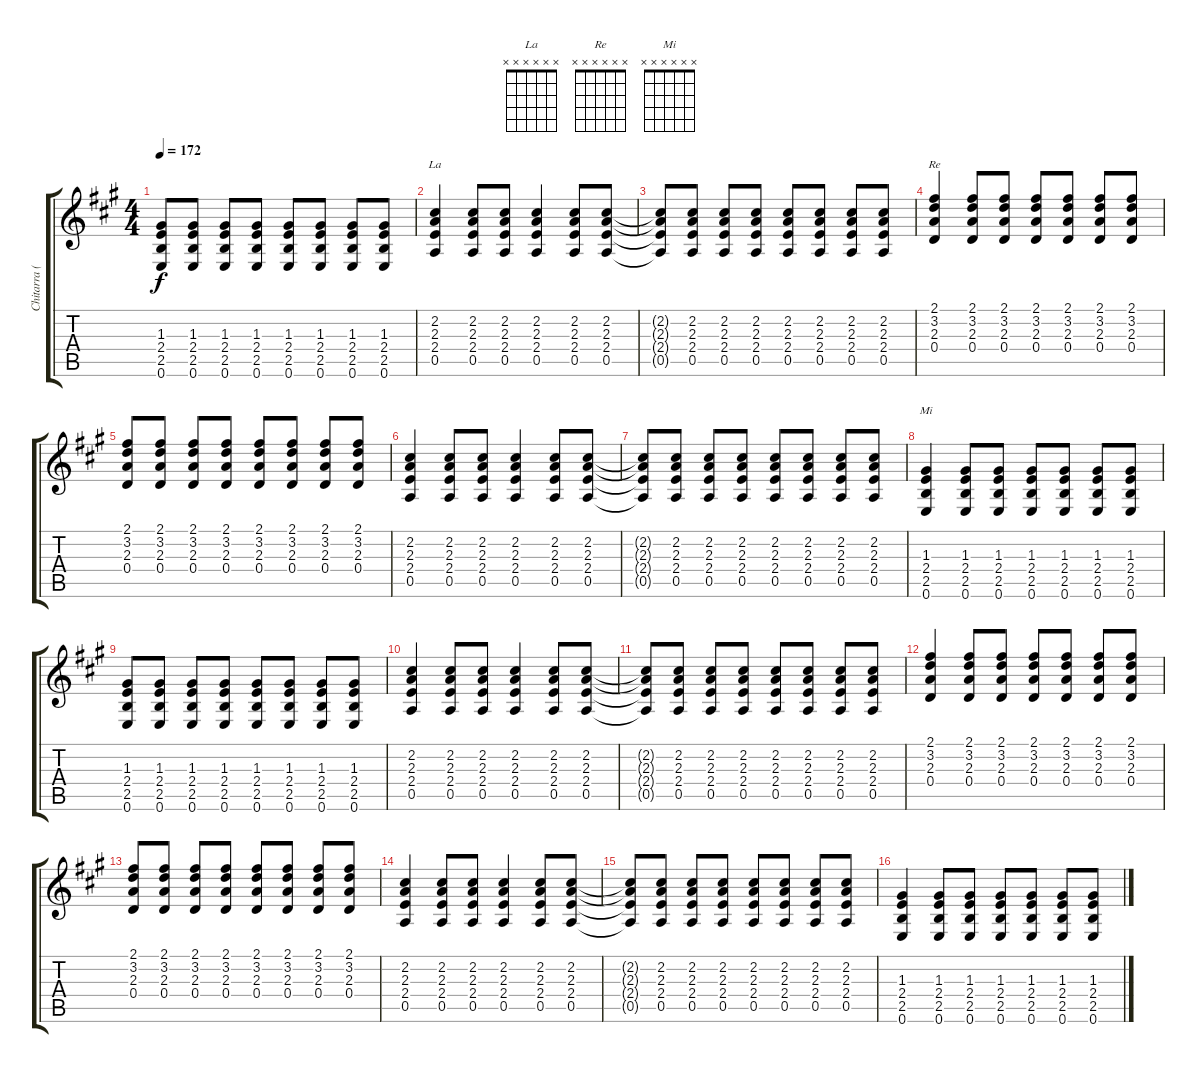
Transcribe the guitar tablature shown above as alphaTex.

\track ("Chitarra (acustica)" "Chitarra (") {instrument acousticguitarsteel}
\staff {score tabs}
\tuning (E4 B3 G3 D3 A2 E2) {hide}
\chord ("La" x x x x x x)
\chord ("Re" x x x x x x)
\chord ("Mi" x x x x x x)
\ts (4 4)
\tempo 172
\clef g2
\ks a
(1.3 2.4 2.5 0.6).8{dy f} (1.3 2.4 2.5 0.6).8 (1.3 2.4 2.5 0.6).8 (1.3 2.4 2.5 0.6).8 (1.3 2.4 2.5 0.6).8 (1.3 2.4 2.5 0.6).8 (1.3 2.4 2.5 0.6).8 (1.3 2.4 2.5 0.6).8 |
(2.2 2.3 2.4 0.5).4{ch "La"} (2.2 2.3 2.4 0.5).8 (2.2 2.3 2.4 0.5).8 (2.2 2.3 2.4 0.5).4 (2.2 2.3 2.4 0.5).8 (2.2 2.3 2.4 0.5).8 |
(2.2{t} 2.3{t} 2.4{t} 0.5{t}).8 (2.2 2.3 2.4 0.5).8 (2.2 2.3 2.4 0.5).8 (2.2 2.3 2.4 0.5).8 (2.2 2.3 2.4 0.5).8 (2.2 2.3 2.4 0.5).8 (2.2 2.3 2.4 0.5).8 (2.2 2.3 2.4 0.5).8 |
(2.1 3.2 2.3 0.4).4{ch "Re"} (2.1 3.2 2.3 0.4).8 (2.1 3.2 2.3 0.4).8 (2.1 3.2 2.3 0.4).8 (2.1 3.2 2.3 0.4).8 (2.1 3.2 2.3 0.4).8 (2.1 3.2 2.3 0.4).8 |
(2.1 3.2 2.3 0.4).8 (2.1 3.2 2.3 0.4).8 (2.1 3.2 2.3 0.4).8 (2.1 3.2 2.3 0.4).8 (2.1 3.2 2.3 0.4).8 (2.1 3.2 2.3 0.4).8 (2.1 3.2 2.3 0.4).8 (2.1 3.2 2.3 0.4).8 |
(2.2 2.3 2.4 0.5).4 (2.2 2.3 2.4 0.5).8 (2.2 2.3 2.4 0.5).8 (2.2 2.3 2.4 0.5).4 (2.2 2.3 2.4 0.5).8 (2.2 2.3 2.4 0.5).8 |
(2.2{t} 2.3{t} 2.4{t} 0.5{t}).8 (2.2 2.3 2.4 0.5).8 (2.2 2.3 2.4 0.5).8 (2.2 2.3 2.4 0.5).8 (2.2 2.3 2.4 0.5).8 (2.2 2.3 2.4 0.5).8 (2.2 2.3 2.4 0.5).8 (2.2 2.3 2.4 0.5).8 |
(1.3 2.4 2.5 0.6).4{ch "Mi"} (1.3 2.4 2.5 0.6).8 (1.3 2.4 2.5 0.6).8 (1.3 2.4 2.5 0.6).8 (1.3 2.4 2.5 0.6).8 (1.3 2.4 2.5 0.6).8 (1.3 2.4 2.5 0.6).8 |
(1.3 2.4 2.5 0.6).8 (1.3 2.4 2.5 0.6).8 (1.3 2.4 2.5 0.6).8 (1.3 2.4 2.5 0.6).8 (1.3 2.4 2.5 0.6).8 (1.3 2.4 2.5 0.6).8 (1.3 2.4 2.5 0.6).8 (1.3 2.4 2.5 0.6).8 |
(2.2 2.3 2.4 0.5).4 (2.2 2.3 2.4 0.5).8 (2.2 2.3 2.4 0.5).8 (2.2 2.3 2.4 0.5).4 (2.2 2.3 2.4 0.5).8 (2.2 2.3 2.4 0.5).8 |
(2.2{t} 2.3{t} 2.4{t} 0.5{t}).8 (2.2 2.3 2.4 0.5).8 (2.2 2.3 2.4 0.5).8 (2.2 2.3 2.4 0.5).8 (2.2 2.3 2.4 0.5).8 (2.2 2.3 2.4 0.5).8 (2.2 2.3 2.4 0.5).8 (2.2 2.3 2.4 0.5).8 |
(2.1 3.2 2.3 0.4).4 (2.1 3.2 2.3 0.4).8 (2.1 3.2 2.3 0.4).8 (2.1 3.2 2.3 0.4).8 (2.1 3.2 2.3 0.4).8 (2.1 3.2 2.3 0.4).8 (2.1 3.2 2.3 0.4).8 |
(2.1 3.2 2.3 0.4).8 (2.1 3.2 2.3 0.4).8 (2.1 3.2 2.3 0.4).8 (2.1 3.2 2.3 0.4).8 (2.1 3.2 2.3 0.4).8 (2.1 3.2 2.3 0.4).8 (2.1 3.2 2.3 0.4).8 (2.1 3.2 2.3 0.4).8 |
(2.2 2.3 2.4 0.5).4 (2.2 2.3 2.4 0.5).8 (2.2 2.3 2.4 0.5).8 (2.2 2.3 2.4 0.5).4 (2.2 2.3 2.4 0.5).8 (2.2 2.3 2.4 0.5).8 |
(2.2{t} 2.3{t} 2.4{t} 0.5{t}).8 (2.2 2.3 2.4 0.5).8 (2.2 2.3 2.4 0.5).8 (2.2 2.3 2.4 0.5).8 (2.2 2.3 2.4 0.5).8 (2.2 2.3 2.4 0.5).8 (2.2 2.3 2.4 0.5).8 (2.2 2.3 2.4 0.5).8 |
(1.3 2.4 2.5 0.6).4 (1.3 2.4 2.5 0.6).8 (1.3 2.4 2.5 0.6).8 (1.3 2.4 2.5 0.6).8 (1.3 2.4 2.5 0.6).8 (1.3 2.4 2.5 0.6).8 (1.3 2.4 2.5 0.6).8
